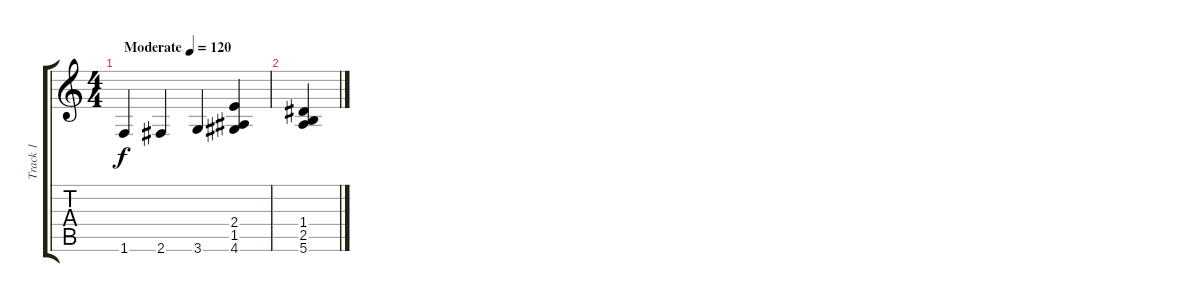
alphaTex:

\track ("Track 1" "Track 1") {instrument acousticguitarsteel}
\staff {score tabs}
\tuning (E4 B3 G3 D3 A2 E2) {hide}
\ts (4 4)
\tempo (120 "Moderate")
\clef g2
\ks c
1.6.4{dy f instrument acousticguitarsteel} 2.6.4 3.6.4 (2.4 1.5 4.6).4 |
(1.4 2.5 5.6).4
